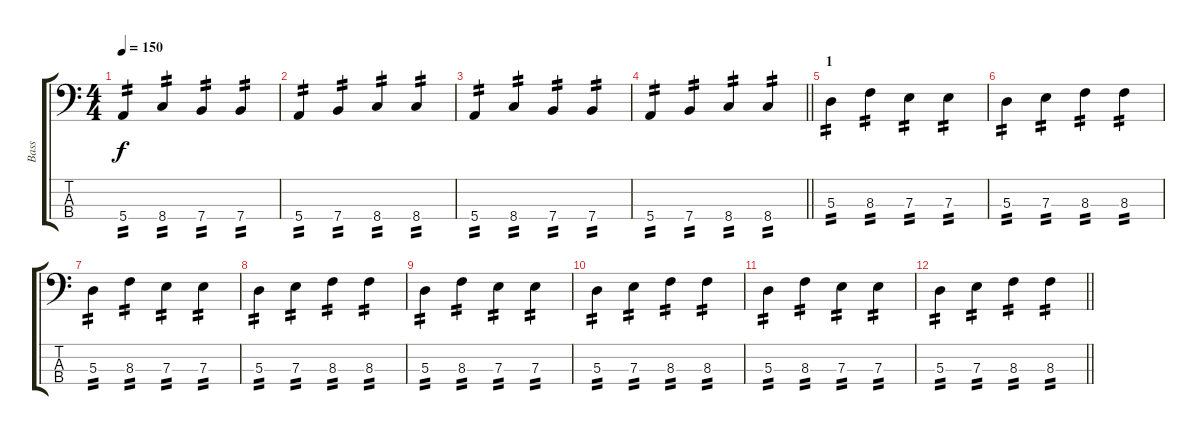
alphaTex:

\track ("Bass" "Bass") {instrument electricbassfinger}
\staff {score tabs}
\tuning (G2 D2 A1 E1) {hide}
\ts (4 4)
\tempo 150
\clef f4
\ks c
5.4.4{tp 2 dy f} 8.4.4{tp 2} 7.4.4{tp 2} 7.4.4{tp 2} |
5.4.4{tp 2} 7.4.4{tp 2} 8.4.4{tp 2} 8.4.4{tp 2} |
5.4.4{tp 2} 8.4.4{tp 2} 7.4.4{tp 2} 7.4.4{tp 2} |
\barLineRight lightlight
5.4.4{tp 2} 7.4.4{tp 2} 8.4.4{tp 2} 8.4.4{tp 2} |
\section ("" "1")
5.3.4{tp 2} 8.3.4{tp 2} 7.3.4{tp 2} 7.3.4{tp 2} |
5.3.4{tp 2} 7.3.4{tp 2} 8.3.4{tp 2} 8.3.4{tp 2} |
5.3.4{tp 2} 8.3.4{tp 2} 7.3.4{tp 2} 7.3.4{tp 2} |
5.3.4{tp 2} 7.3.4{tp 2} 8.3.4{tp 2} 8.3.4{tp 2} |
5.3.4{tp 2} 8.3.4{tp 2} 7.3.4{tp 2} 7.3.4{tp 2} |
5.3.4{tp 2} 7.3.4{tp 2} 8.3.4{tp 2} 8.3.4{tp 2} |
5.3.4{tp 2} 8.3.4{tp 2} 7.3.4{tp 2} 7.3.4{tp 2} |
\barLineRight lightlight
5.3.4{tp 2} 7.3.4{tp 2} 8.3.4{tp 2} 8.3.4{tp 2}
